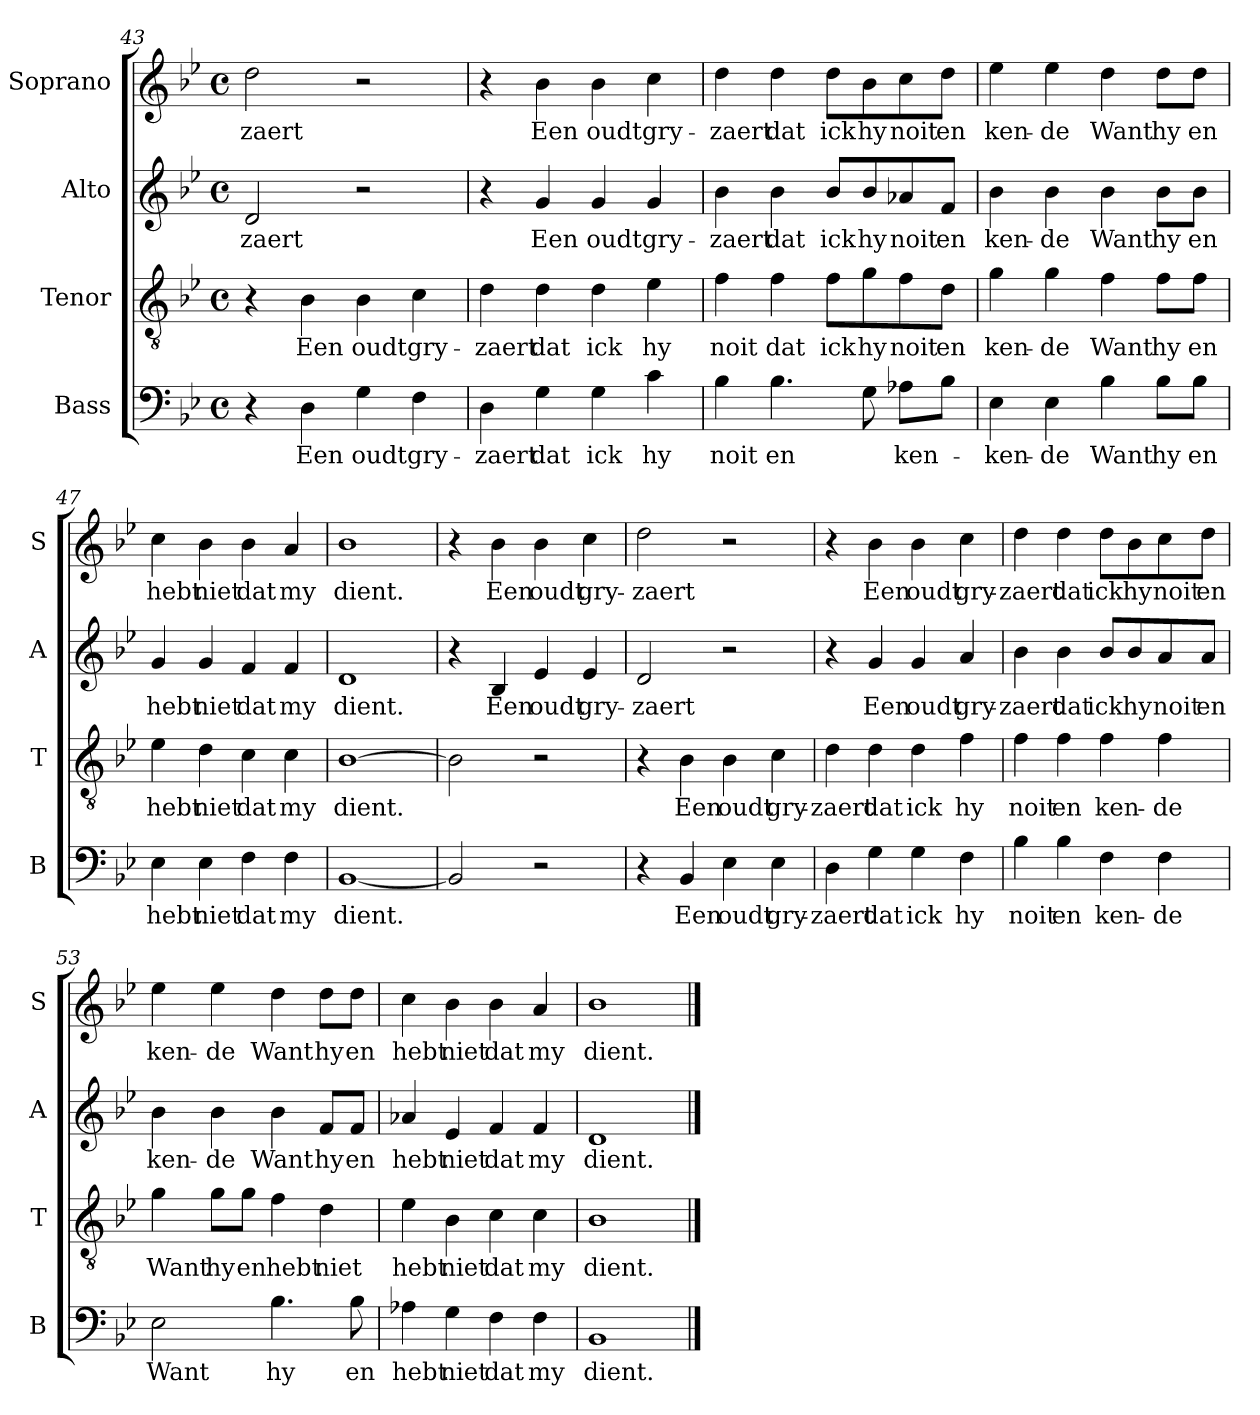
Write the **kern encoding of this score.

**kern	**text	**kern	**text	**kern	**text	**kern	**text
*part4	*part4	*part3	*part3	*part2	*part2	*part1	*part1
*staff4	*staff4	*staff3	*staff3	*staff2	*staff2	*staff1	*staff1
*I"Bass	*	*I"Tenor	*	*I"Alto	*	*I"Soprano	*
*I'B	*	*I'T	*	*I'A	*	*I'S	*
*clefF4	*	*clefGv2	*	*clefG2	*	*clefG2	*
*k[b-e-]	*	*k[b-e-]	*	*k[b-e-]	*	*k[b-e-]	*
*B-:	*	*B-:	*	*B-:	*	*B-:	*
*M4/4	*	*M4/4	*	*M4/4	*	*M4/4	*
*met(c)	*	*met(c)	*	*met(c)	*	*met(c)	*
=43	=43	=43	=43	=43	=43	=43	=43
!	!	!	!	!	!LO:LY:b	!	!LO:LY:b
4r	.	4r	.	2d/	-zaert	2dd\	-zaert
!	!LO:LY:b	!	!LO:LY:b	!	!	!	!
4D\	Een	4B-\	Een	.	.	.	.
!	!LO:LY:b	!	!LO:LY:b	!	!	!	!
4G\	oudt	4B-\	oudt	2r	.	2r	.
!	!LO:LY:b	!	!LO:LY:b	!	!	!	!
4F\	gry-	4c\	gry-	.	.	.	.
=44	=44	=44	=44	=44	=44	=44	=44
!	!LO:LY:b	!	!LO:LY:b	!	!	!	!
4D\	-zaert	4d\	-zaert	4r	.	4r	.
!	!LO:LY:b	!	!LO:LY:b	!	!LO:LY:b	!	!LO:LY:b
4G\	dat	4d\	dat	4g/	Een	4b-\	Een
!	!LO:LY:b	!	!LO:LY:b	!	!LO:LY:b	!	!LO:LY:b
4G\	ick	4d\	ick	4g/	oudt	4b-\	oudt
!	!LO:LY:b	!	!LO:LY:b	!	!LO:LY:b	!	!LO:LY:b
4c\	hy	4e-\	hy	4g/	gry-	4cc\	gry-
=45	=45	=45	=45	=45	=45	=45	=45
!	!LO:LY:b	!	!LO:LY:b	!	!LO:LY:b	!	!LO:LY:b
4B-\	noit	4f\	noit	4b-\	-zaert	4dd\	-zaert
!	!LO:LY:b	!	!LO:LY:b	!	!LO:LY:b	!	!LO:LY:b
4.B-\	en	4f\	dat	4b-\	dat	4dd\	dat
!	!	!	!LO:LY:b	!	!LO:LY:b	!	!LO:LY:b
.	.	8f\L	ick	8b-/L	ick	8dd\L	ick
!	!	!	!LO:LY:b	!	!LO:LY:b	!	!LO:LY:b
8G\	.	8g\	hy	8b-/	hy	8b-\	hy
!	!LO:LY:b	!	!LO:LY:b	!	!LO:LY:b	!	!LO:LY:b
8A-X\L	ken-	8f\	noit	8a-X/	noit	8cc\	noit
!	!	!	!LO:LY:b	!	!LO:LY:b	!	!LO:LY:b
8B-\J	.	8d\J	en	8f/J	en	8dd\J	en
=46	=46	=46	=46	=46	=46	=46	=46
!	!LO:LY:b	!	!LO:LY:b	!	!LO:LY:b	!	!LO:LY:b
4E-\	-ken-	4g\	ken-	4b-\	ken-	4ee-\	ken-
!	!LO:LY:b	!	!LO:LY:b	!	!LO:LY:b	!	!LO:LY:b
4E-\	-de	4g\	-de	4b-\	-de	4ee-\	-de
!	!LO:LY:b	!	!LO:LY:b	!	!LO:LY:b	!	!LO:LY:b
4B-\	Want	4f\	Want	4b-\	Want	4dd\	Want
!	!LO:LY:b	!	!LO:LY:b	!	!LO:LY:b	!	!LO:LY:b
8B-\L	hy	8f\L	hy	8b-\L	hy	8dd\L	hy
!	!LO:LY:b	!	!LO:LY:b	!	!LO:LY:b	!	!LO:LY:b
8B-\J	en	8f\J	en	8b-\J	en	8dd\J	en
!!LO:LB:g=z
=47	=47	=47	=47	=47	=47	=47	=47
!	!LO:LY:b	!	!LO:LY:b	!	!LO:LY:b	!	!LO:LY:b
4E-\	hebt	4e-\	hebt	4g/	hebt	4cc\	hebt
!	!LO:LY:b	!	!LO:LY:b	!	!LO:LY:b	!	!LO:LY:b
4E-\	niet	4d\	niet	4g/	niet	4b-\	niet
!	!LO:LY:b	!	!LO:LY:b	!	!LO:LY:b	!	!LO:LY:b
4F\	dat	4c\	dat	4f/	dat	4b-\	dat
!	!LO:LY:b	!	!LO:LY:b	!	!LO:LY:b	!	!LO:LY:b
4F\	my	4c\	my	4f/	my	4a/	my
=48	=48	=48	=48	=48	=48	=48	=48
!	!LO:LY:b	!	!LO:LY:b	!	!LO:LY:b	!	!LO:LY:b
[1BB-	dient.	[1B-	dient.	1d	dient.	1b-	dient.
=49	=49	=49	=49	=49	=49	=49	=49
2BB-/]	.	2B-\]	.	4r	.	4r	.
!	!	!	!	!	!LO:LY:b	!	!LO:LY:b
.	.	.	.	4B-/	Een	4b-\	Een
!	!	!	!	!	!LO:LY:b	!	!LO:LY:b
2r	.	2r	.	4e-/	oudt	4b-\	oudt
!	!	!	!	!	!LO:LY:b	!	!LO:LY:b
.	.	.	.	4e-/	gry-	4cc\	gry-
=50	=50	=50	=50	=50	=50	=50	=50
!	!	!	!	!	!LO:LY:b	!	!LO:LY:b
4r	.	4r	.	2d/	-zaert	2dd\	-zaert
!	!LO:LY:b	!	!LO:LY:b	!	!	!	!
4BB-/	Een	4B-\	Een	.	.	.	.
!	!LO:LY:b	!	!LO:LY:b	!	!	!	!
4E-\	oudt	4B-\	oudt	2r	.	2r	.
!	!LO:LY:b	!	!LO:LY:b	!	!	!	!
4E-\	gry-	4c\	gry-	.	.	.	.
=51	=51	=51	=51	=51	=51	=51	=51
!	!LO:LY:b	!	!LO:LY:b	!	!	!	!
4D\	-zaert	4d\	-zaert	4r	.	4r	.
!	!LO:LY:b	!	!LO:LY:b	!	!LO:LY:b	!	!LO:LY:b
4G\	dat	4d\	dat	4g/	Een	4b-\	Een
!	!LO:LY:b	!	!LO:LY:b	!	!LO:LY:b	!	!LO:LY:b
4G\	ick	4d\	ick	4g/	oudt	4b-\	oudt
!	!LO:LY:b	!	!LO:LY:b	!	!LO:LY:b	!	!LO:LY:b
4F\	hy	4f\	hy	4a/	gry-	4cc\	gry-
=52	=52	=52	=52	=52	=52	=52	=52
!	!LO:LY:b	!	!LO:LY:b	!	!LO:LY:b	!	!LO:LY:b
4B-\	noit	4f\	noit	4b-\	-zaert	4dd\	-zaert
!	!LO:LY:b	!	!LO:LY:b	!	!LO:LY:b	!	!LO:LY:b
4B-\	en	4f\	en	4b-\	dat	4dd\	dat
!	!LO:LY:b	!	!LO:LY:b	!	!LO:LY:b	!	!LO:LY:b
4F\	ken-	4f\	ken-	8b-/L	ick	8dd\L	ick
!	!	!	!	!	!LO:LY:b	!	!LO:LY:b
.	.	.	.	8b-/	hy	8b-\	hy
!	!LO:LY:b	!	!LO:LY:b	!	!LO:LY:b	!	!LO:LY:b
4F\	-de	4f\	-de	8a/	noit	8cc\	noit
!	!	!	!	!	!LO:LY:b	!	!LO:LY:b
.	.	.	.	8a/J	en	8dd\J	en
!!LO:LB:g=z
=53	=53	=53	=53	=53	=53	=53	=53
!	!LO:LY:b	!	!LO:LY:b	!	!LO:LY:b	!	!LO:LY:b
2E-\	Want	4g\	Want	4b-\	ken-	4ee-\	ken-
!	!	!	!LO:LY:b	!	!LO:LY:b	!	!LO:LY:b
.	.	8g\L	hy	4b-\	-de	4ee-\	-de
!	!	!	!LO:LY:b	!	!	!	!
.	.	8g\J	en	.	.	.	.
!	!LO:LY:b	!	!LO:LY:b	!	!LO:LY:b	!	!LO:LY:b
4.B-\	hy	4f\	hebt	4b-\	Want	4dd\	Want
!	!	!	!LO:LY:b	!	!LO:LY:b	!	!LO:LY:b
.	.	4d\	niet	8f/L	hy	8dd\L	hy
!	!LO:LY:b	!	!	!	!LO:LY:b	!	!LO:LY:b
8B-\	en	.	.	8f/J	en	8dd\J	en
=54	=54	=54	=54	=54	=54	=54	=54
!	!LO:LY:b	!	!LO:LY:b	!	!LO:LY:b	!	!LO:LY:b
4A-X\	hebt	4e-\	hebt	4a-X/	hebt	4cc\	hebt
!	!LO:LY:b	!	!LO:LY:b	!	!LO:LY:b	!	!LO:LY:b
4G\	niet	4B-\	niet	4e-/	niet	4b-\	niet
!	!LO:LY:b	!	!LO:LY:b	!	!LO:LY:b	!	!LO:LY:b
4F\	dat	4c\	dat	4f/	dat	4b-\	dat
!	!LO:LY:b	!	!LO:LY:b	!	!LO:LY:b	!	!LO:LY:b
4F\	my	4c\	my	4f/	my	4a/	my
=55	=55	=55	=55	=55	=55	=55	=55
!	!LO:LY:b	!	!LO:LY:b	!	!LO:LY:b	!	!LO:LY:b
1BB-	dient.	1B-	dient.	1d	dient.	1b-	dient.
==	==	==	==	==	==	==	==
*-	*-	*-	*-	*-	*-	*-	*-
